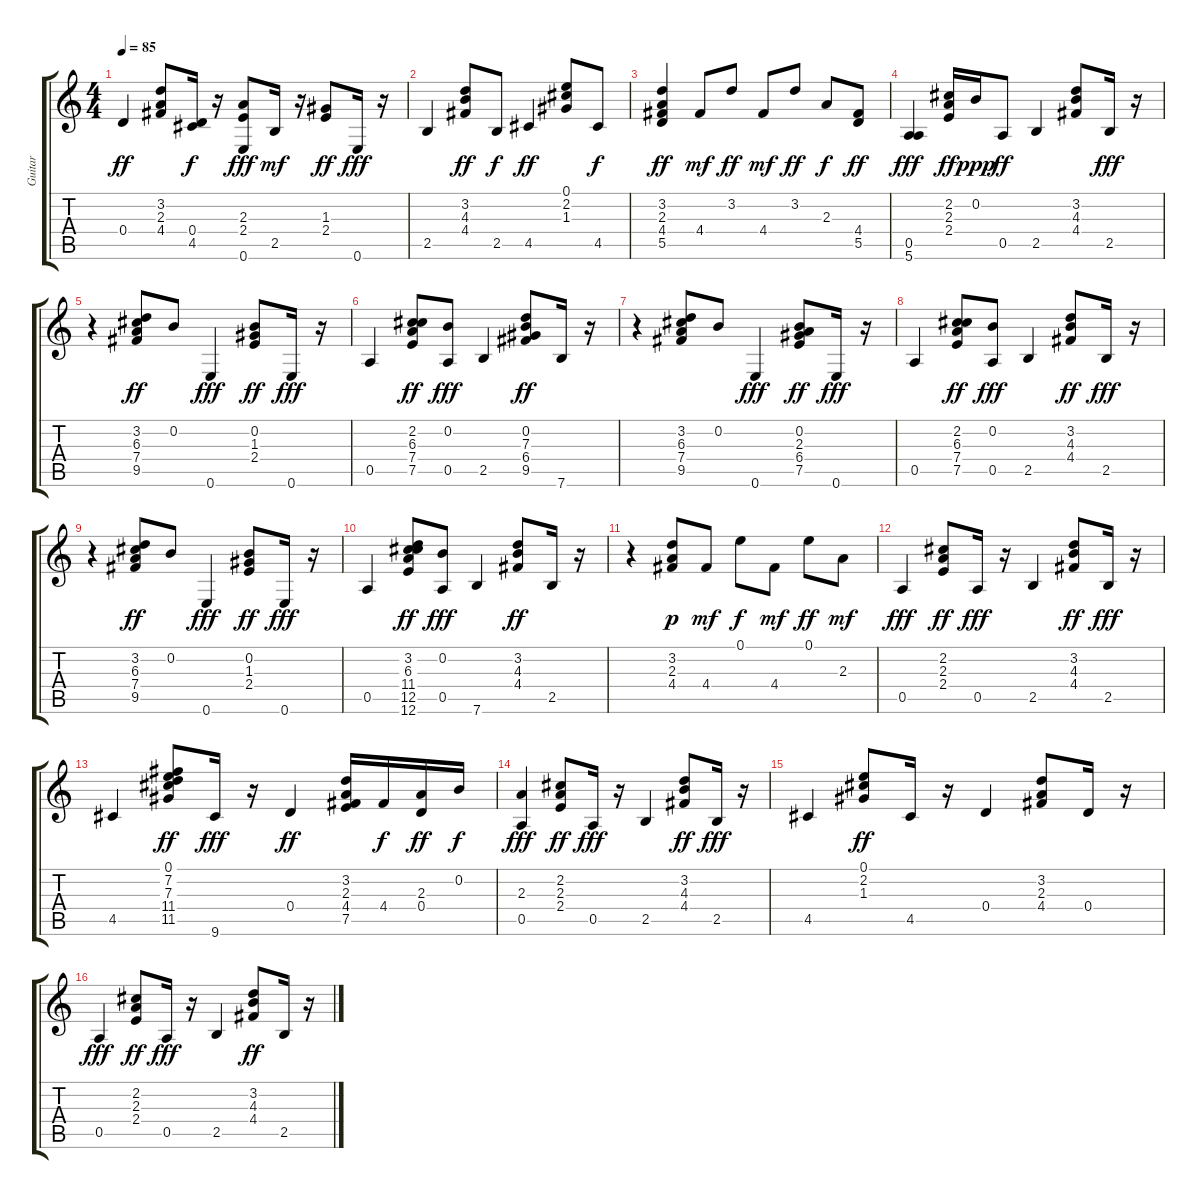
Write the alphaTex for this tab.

\track ("Guitar" "Guitar") {instrument acousticguitarsteel}
\staff {score tabs}
\tuning (E4 B3 G3 D3 A2 E2) {hide}
\ts (4 4)
\tempo 85
\clef g2
\ks c
0.4.4{dy ff} (3.2 2.3 4.4).8 (0.4 4.5).16{dy f} r.16 (2.3 2.4 0.6).8{dy fff} 2.5.16{dy mf} r.16 (1.3 2.4).8{dy ff} 0.6.16{dy fff} r.16 |
2.5.4 (3.2 4.3 4.4).8{dy ff} 2.5.8{dy f} 4.5.4{dy ff} (0.1 2.2 1.3).8 4.5.8{dy f} |
(3.2 2.3 4.4 5.5).4{dy ff} 4.4.8{dy mf} 3.2.8{dy ff} 4.4.8{dy mf} 3.2.8{dy ff} 2.3.8{dy f} (4.4 5.5).8{dy ff} |
(0.5 5.6).4{dy fff} (2.2 2.3 2.4).16{dy ff} 0.2.16{dy ppp} 0.5.8{dy ff} 2.5.4 (3.2 4.3 4.4).8 2.5.16{dy fff} r.16 |
r.4 (3.2 6.3 7.4 9.5).8{dy ff} 0.2.8 0.6.4{dy fff} (0.2 1.3 2.4).8{dy ff} 0.6.16{dy fff} r.16 |
0.5.4 (2.2 6.3 7.4 7.5).8{dy ff} (0.2 0.5).8{dy fff} 2.5.4 (0.2 7.3 6.4 9.5).8{dy ff} 7.6.16 r.16 |
r.4 (3.2 6.3 7.4 9.5).8 0.2.8 0.6.4{dy fff} (0.2 2.3 6.4 7.5).8{dy ff} 0.6.16{dy fff} r.16 |
0.5.4 (2.2 6.3 7.4 7.5).8{dy ff} (0.2 0.5).8{dy fff} 2.5.4 (3.2 4.3 4.4).8{dy ff} 2.5.16{dy fff} r.16 |
r.4 (3.2 6.3 7.4 9.5).8{dy ff} 0.2.8 0.6.4{dy fff} (0.2 1.3 2.4).8{dy ff} 0.6.16{dy fff} r.16 |
0.5.4 (3.2 6.3 11.4 12.5 12.6).8{dy ff} (0.2 0.5).8{dy fff} 7.6.4 (3.2 4.3 4.4).8{dy ff} 2.5.16 r.16 |
r.4 (3.2 2.3 4.4).8{dy p} 4.4.8{dy mf} 0.1.8{dy f} 4.4.8{dy mf} 0.1.8{dy ff} 2.3.8{dy mf} |
0.5.4{dy fff} (2.2 2.3 2.4).8{dy ff} 0.5.16{dy fff} r.16 2.5.4 (3.2 4.3 4.4).8{dy ff} 2.5.16{dy fff} r.16 |
4.5.4 (0.1 7.2 7.3 11.4 11.5).8{dy ff} 9.6.16{dy fff} r.16 0.4.4{dy ff} (3.2 2.3 4.4 7.5).16 4.4.16{dy f} (2.3 0.4).16{dy ff} 0.2.16{dy f} |
(2.3 0.5).4{dy fff} (2.2 2.3 2.4).8{dy ff} 0.5.16{dy fff} r.16 2.5.4 (3.2 4.3 4.4).8{dy ff} 2.5.16{dy fff} r.16 |
4.5.4 (0.1 2.2 1.3).8{dy ff} 4.5.16 r.16 0.4.4 (3.2 2.3 4.4).8 0.4.16 r.16 |
0.5.4{dy fff} (2.2 2.3 2.4).8{dy ff} 0.5.16{dy fff} r.16 2.5.4 (3.2 4.3 4.4).8{dy ff} 2.5.16 r.16
